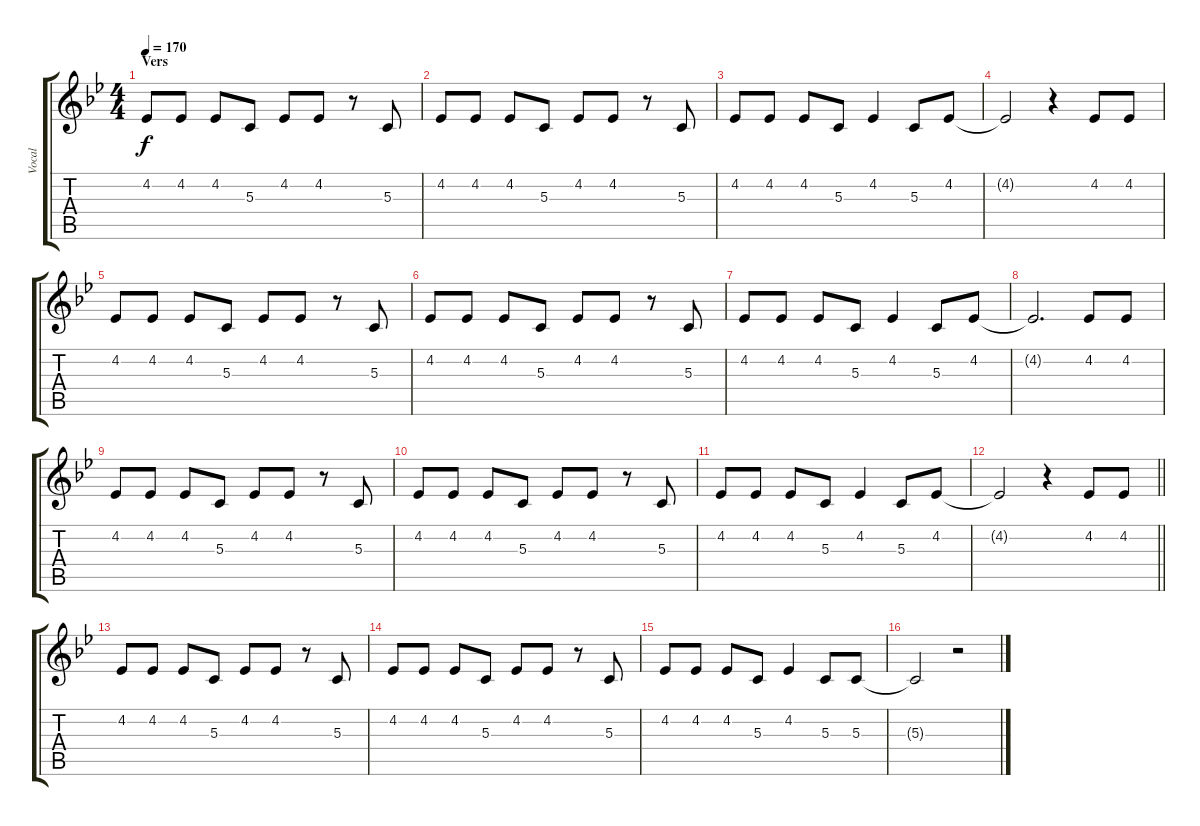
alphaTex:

\track ("Vocal" "Vocal") {instrument lead6voice}
\staff {score tabs}
\tuning (E4 B3 G3 D3 A2 E2) {hide}
\ts (4 4)
\section ("" "Vers")
\tempo 170
\clef g2
\ks bb
4.2.8{dy f} 4.2.8 4.2.8 5.3.8 4.2.8 4.2.8 r.8 5.3.8 |
4.2.8 4.2.8 4.2.8 5.3.8 4.2.8 4.2.8 r.8 5.3.8 |
4.2.8 4.2.8 4.2.8 5.3.8 4.2.4 5.3.8 4.2.8 |
4.2{t}.2 r.4 4.2.8 4.2.8 |
4.2.8 4.2.8 4.2.8 5.3.8 4.2.8 4.2.8 r.8 5.3.8 |
4.2.8 4.2.8 4.2.8 5.3.8 4.2.8 4.2.8 r.8 5.3.8 |
4.2.8 4.2.8 4.2.8 5.3.8 4.2.4 5.3.8 4.2.8 |
4.2{t}.2{d} 4.2.8 4.2.8 |
4.2.8 4.2.8 4.2.8 5.3.8 4.2.8 4.2.8 r.8 5.3.8 |
4.2.8 4.2.8 4.2.8 5.3.8 4.2.8 4.2.8 r.8 5.3.8 |
4.2.8 4.2.8 4.2.8 5.3.8 4.2.4 5.3.8 4.2.8 |
\barLineRight lightlight
4.2{t}.2 r.4 4.2.8 4.2.8 |
4.2.8 4.2.8 4.2.8 5.3.8 4.2.8 4.2.8 r.8 5.3.8 |
4.2.8 4.2.8 4.2.8 5.3.8 4.2.8 4.2.8 r.8 5.3.8 |
4.2.8 4.2.8 4.2.8 5.3.8 4.2.4 5.3.8 5.3.8 |
5.3{t}.2 r.2
